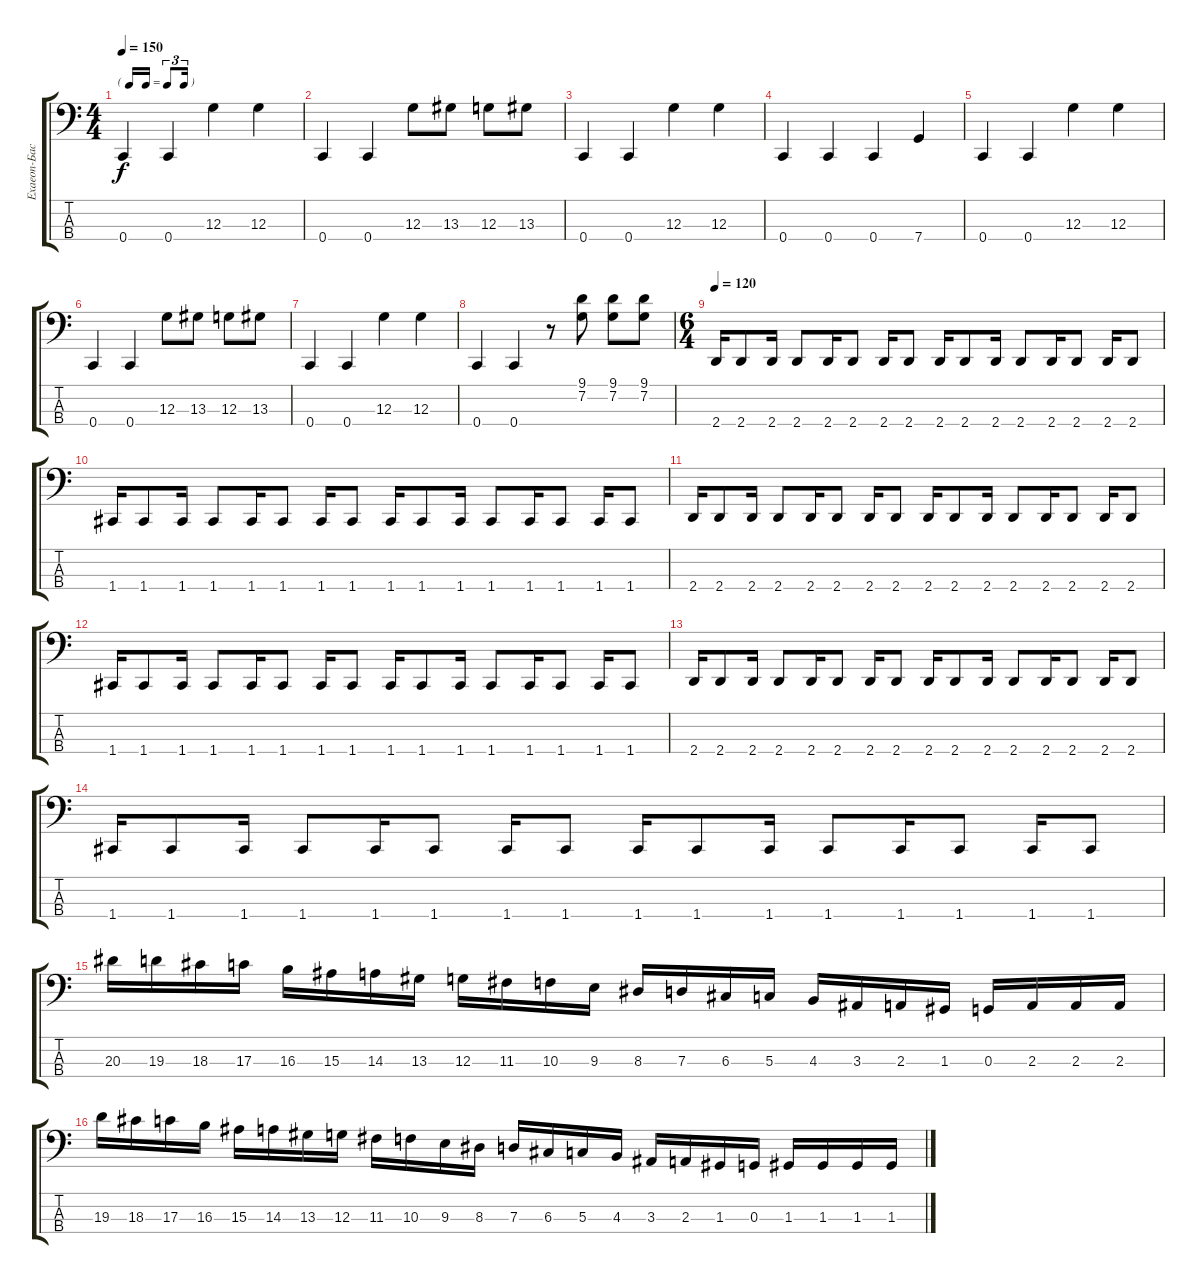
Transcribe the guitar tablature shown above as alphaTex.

\track ("Exaeon-Бас" "Exaeon-Бас") {instrument electricbassfinger}
\staff {score tabs}
\tuning (F2 C2 G1 C1) {hide}
\ts (4 4)
\tf triplet16th
\tempo 150
\clef f4
\ks c
0.4.4{dy f} 0.4.4 12.3.4 12.3.4 |
0.4.4 0.4.4 12.3.8 13.3.8 12.3.8 13.3.8 |
0.4.4 0.4.4 12.3.4 12.3.4 |
0.4.4 0.4.4 0.4.4 7.4.4 |
0.4.4 0.4.4 12.3.4 12.3.4 |
0.4.4 0.4.4 12.3.8 13.3.8 12.3.8 13.3.8 |
0.4.4 0.4.4 12.3.4 12.3.4 |
0.4.4 0.4.4 r.8 (9.1 7.2).8 (9.1 7.2).8 (9.1 7.2).8 |
\ts (6 4)
\tempo 120
2.4.16 2.4.8 2.4.16 2.4.8 2.4.16 2.4.8 2.4.16 2.4.8 2.4.16 2.4.8 2.4.16 2.4.8 2.4.16 2.4.8 2.4.16 2.4.8 |
1.4.16 1.4.8 1.4.16 1.4.8 1.4.16 1.4.8 1.4.16 1.4.8 1.4.16 1.4.8 1.4.16 1.4.8 1.4.16 1.4.8 1.4.16 1.4.8 |
2.4.16 2.4.8 2.4.16 2.4.8 2.4.16 2.4.8 2.4.16 2.4.8 2.4.16 2.4.8 2.4.16 2.4.8 2.4.16 2.4.8 2.4.16 2.4.8 |
1.4.16 1.4.8 1.4.16 1.4.8 1.4.16 1.4.8 1.4.16 1.4.8 1.4.16 1.4.8 1.4.16 1.4.8 1.4.16 1.4.8 1.4.16 1.4.8 |
2.4.16 2.4.8 2.4.16 2.4.8 2.4.16 2.4.8 2.4.16 2.4.8 2.4.16 2.4.8 2.4.16 2.4.8 2.4.16 2.4.8 2.4.16 2.4.8 |
1.4.16 1.4.8 1.4.16 1.4.8 1.4.16 1.4.8 1.4.16 1.4.8 1.4.16 1.4.8 1.4.16 1.4.8 1.4.16 1.4.8 1.4.16 1.4.8 |
20.3.16 19.3.16 18.3.16 17.3.16 16.3.16 15.3.16 14.3.16 13.3.16 12.3.16 11.3.16 10.3.16 9.3.16 8.3.16 7.3.16 6.3.16 5.3.16 4.3.16 3.3.16 2.3.16 1.3.16 0.3.16 2.3.16 2.3.16 2.3.16 |
19.3.16 18.3.16 17.3.16 16.3.16 15.3.16 14.3.16 13.3.16 12.3.16 11.3.16 10.3.16 9.3.16 8.3.16 7.3.16 6.3.16 5.3.16 4.3.16 3.3.16 2.3.16 1.3.16 0.3.16 1.3.16 1.3.16 1.3.16 1.3.16
